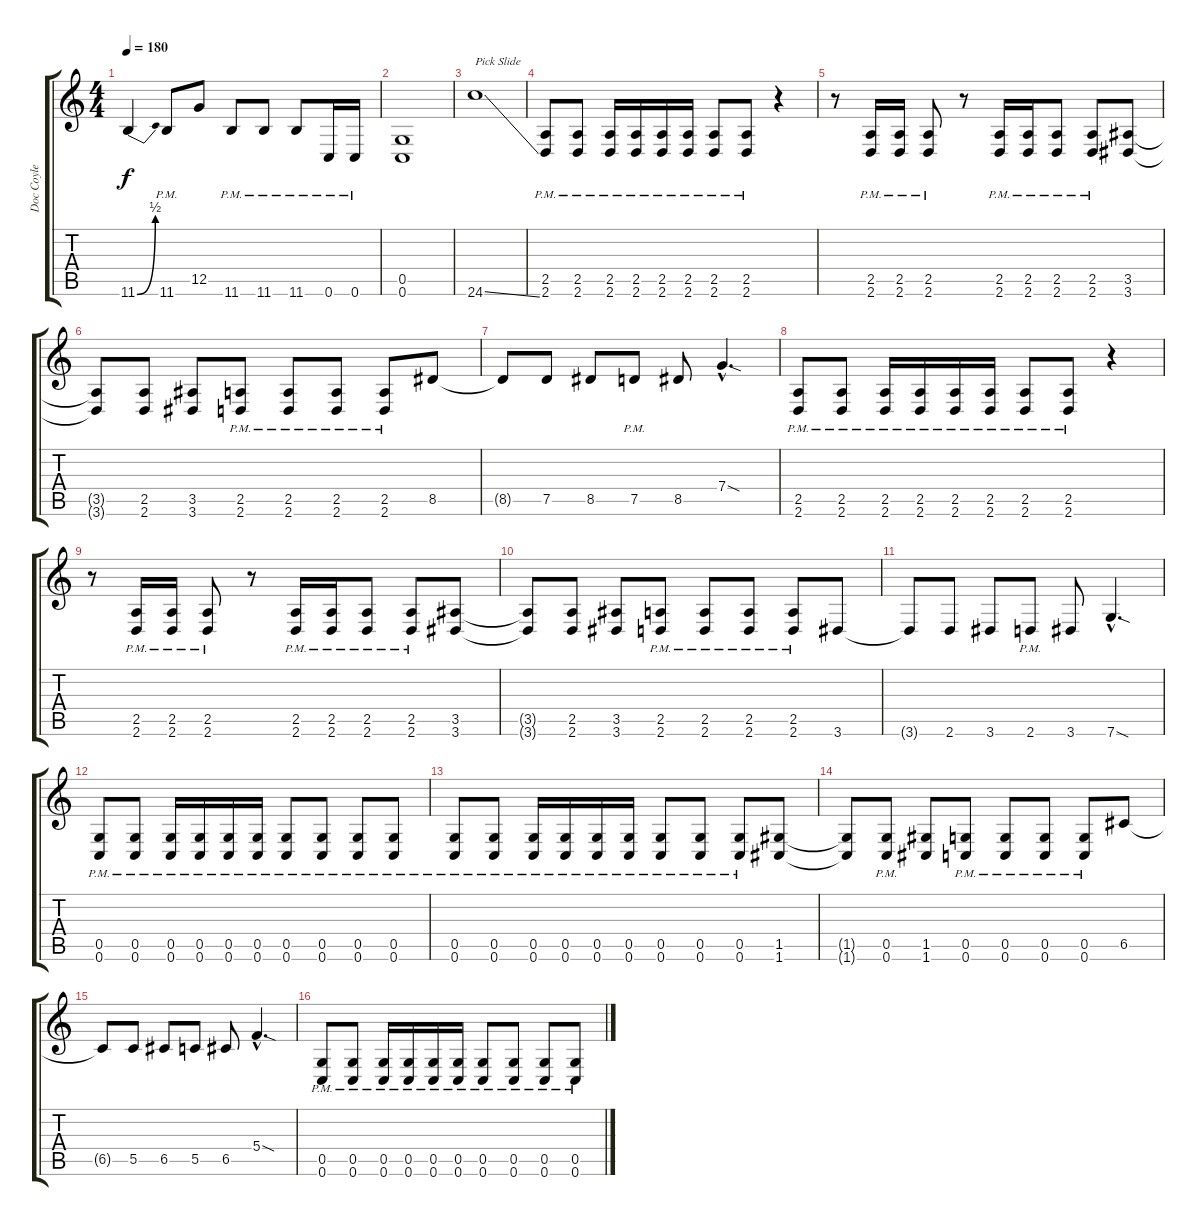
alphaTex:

\track ("Doc Coyle" "Doc Coyle") {instrument overdrivenguitar}
\staff {score tabs}
\tuning (D4 A3 F3 C3 G2 C2) {hide}
\ts (4 4)
\tempo 180
\clef g2
\ks c
11.6{be (bend 0 0 60 2)}.4{dy f} 11.6{pm}.8 12.5.8 11.6{pm}.8 11.6{pm}.8 11.6{pm}.8 0.6{pm}.16 0.6{pm}.16 |
(0.5 0.6).1 |
24.6{ss}.1{txt "Pick Slide"} |
(2.5{pm} 2.6{pm}).8 (2.5{pm} 2.6{pm}).8 (2.5{pm} 2.6{pm}).16 (2.5{pm} 2.6{pm}).16 (2.5{pm} 2.6{pm}).16 (2.5{pm} 2.6{pm}).16 (2.5{pm} 2.6{pm}).8 (2.5{pm} 2.6{pm}).8 r.4 |
r.8 (2.5{pm} 2.6{pm}).16 (2.5{pm} 2.6{pm}).16 (2.5{pm} 2.6{pm}).8 r.8 (2.5{pm} 2.6{pm}).16 (2.5{pm} 2.6{pm}).16 (2.5{pm} 2.6{pm}).8 (2.5{pm} 2.6{pm}).8 (3.5 3.6).8 |
(3.5{t} 3.6{t}).8 (2.5 2.6).8 (3.5 3.6).8 (2.5{pm} 2.6{pm}).8 (2.5{pm} 2.6{pm}).8 (2.5{pm} 2.6{pm}).8 (2.5{pm} 2.6{pm}).8 8.5.8 |
8.5{t}.8 7.5.8 8.5.8 7.5{pm}.8 8.5.8 7.4{sod hac}.4{d} |
(2.5{pm} 2.6{pm}).8 (2.5{pm} 2.6{pm}).8 (2.5{pm} 2.6{pm}).16 (2.5{pm} 2.6{pm}).16 (2.5{pm} 2.6{pm}).16 (2.5{pm} 2.6{pm}).16 (2.5{pm} 2.6{pm}).8 (2.5{pm} 2.6{pm}).8 r.4 |
r.8 (2.5{pm} 2.6{pm}).16 (2.5{pm} 2.6{pm}).16 (2.5{pm} 2.6{pm}).8 r.8 (2.5{pm} 2.6{pm}).16 (2.5{pm} 2.6{pm}).16 (2.5{pm} 2.6{pm}).8 (2.5{pm} 2.6{pm}).8 (3.5 3.6).8 |
(3.5{t} 3.6{t}).8 (2.5 2.6).8 (3.5 3.6).8 (2.5{pm} 2.6{pm}).8 (2.5{pm} 2.6{pm}).8 (2.5{pm} 2.6{pm}).8 (2.5{pm} 2.6{pm}).8 3.6.8 |
3.6{t}.8 2.6.8 3.6.8 2.6{pm}.8 3.6.8 7.6{sod hac}.4{d} |
(0.5{pm} 0.6{pm}).8 (0.5{pm} 0.6{pm}).8 (0.5{pm} 0.6{pm}).16 (0.5{pm} 0.6{pm}).16 (0.5{pm} 0.6{pm}).16 (0.5{pm} 0.6{pm}).16 (0.5{pm} 0.6{pm}).8 (0.5{pm} 0.6{pm}).8 (0.5{pm} 0.6{pm}).8 (0.5{pm} 0.6{pm}).8 |
(0.5{pm} 0.6{pm}).8 (0.5{pm} 0.6{pm}).8 (0.5{pm} 0.6{pm}).16 (0.5{pm} 0.6{pm}).16 (0.5{pm} 0.6{pm}).16 (0.5{pm} 0.6{pm}).16 (0.5{pm} 0.6{pm}).8 (0.5{pm} 0.6{pm}).8 (0.5{pm} 0.6{pm}).8 (1.5 1.6).8 |
(1.5{t} 1.6{t}).8 (0.5{pm} 0.6{pm}).8 (1.5 1.6).8 (0.5{pm} 0.6{pm}).8 (0.5{pm} 0.6{pm}).8 (0.5{pm} 0.6{pm}).8 (0.5{pm} 0.6{pm}).8 6.5.8 |
6.5{t}.8 5.5.8 6.5.8 5.5.8 6.5.8 5.4{sod hac}.4{d} |
(0.5{pm} 0.6{pm}).8 (0.5{pm} 0.6{pm}).8 (0.5{pm} 0.6{pm}).16 (0.5{pm} 0.6{pm}).16 (0.5{pm} 0.6{pm}).16 (0.5{pm} 0.6{pm}).16 (0.5{pm} 0.6{pm}).8 (0.5{pm} 0.6{pm}).8 (0.5{pm} 0.6{pm}).8 (0.5{pm} 0.6{pm}).8
